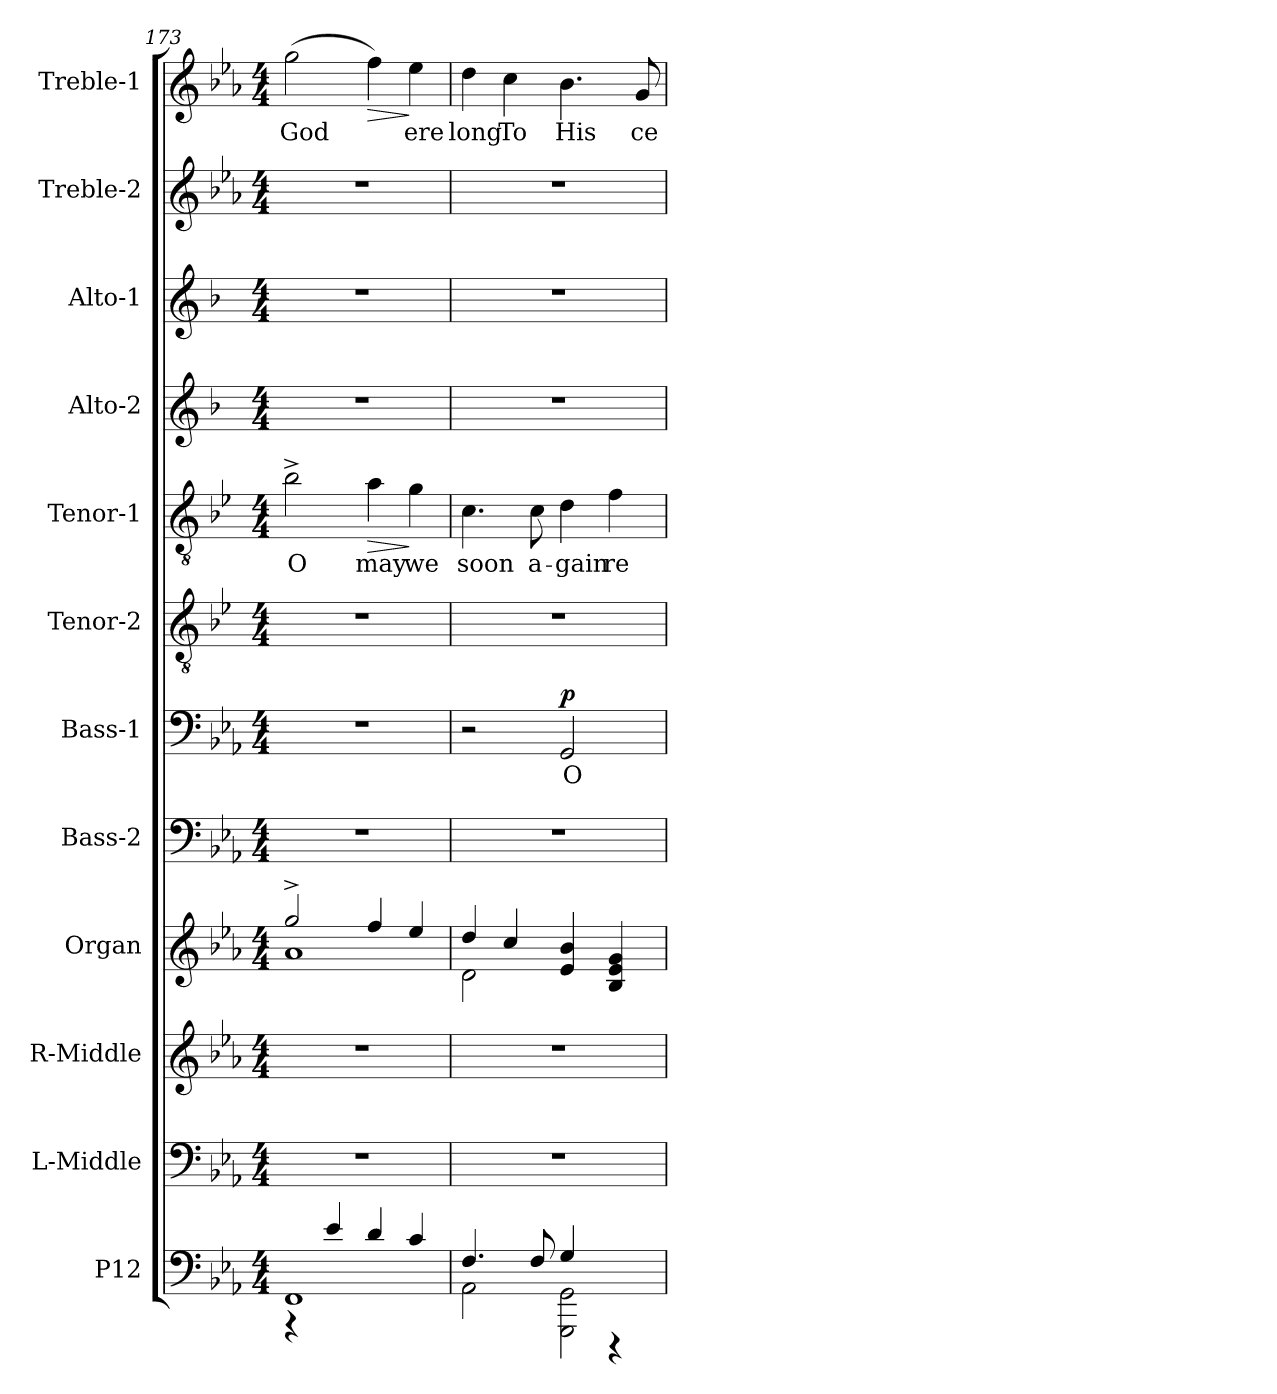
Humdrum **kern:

**kern	**kern	**kern	**kern	**kern	**kern	**text	**dynam	**kern	**kern	**text	**dynam	**kern	**kern	**kern	**kern	**text	**dynam
*part12	*part11	*part10	*part9	*part8	*part7	*part7	*part7	*part6	*part5	*part5	*part5	*part4	*part3	*part2	*part1	*part1	*part1
*staff12	*staff11	*staff10	*staff9	*staff8	*staff7	*staff7	*staff7	*staff6	*staff5	*staff5	*staff5	*staff4	*staff3	*staff2	*staff1	*staff1	*staff1
*I"P12	*I"L-Middle	*I"R-Middle	*I"Organ	*I"Bass-2	*I"Bass-1	*	*	*I"Tenor-2	*I"Tenor-1	*	*	*I"Alto-2	*I"Alto-1	*I"Treble-2	*I"Treble-1	*	*
*	*I'L-M	*	*	*I'B2:	*I'B:	*	*	*I'T2:	*I'T:	*	*	*I'A2:	*I'A:	*	*	*	*
*clefF4	*clefF4	*clefG2	*clefG2	*clefF4	*clefF4	*	*	*clefGv2	*clefGv2	*	*	*clefG2	*clefG2	*clefG2	*clefG2	*	*
*	*	*	*	*	*	*	*	*ITrd4c7	*ITrd4c7	*	*	*ITrd1c2	*ITrd1c2	*ITrd-7c-12	*ITrd-7c-12	*	*
*k[b-e-a-]	*k[b-e-a-]	*k[b-e-a-]	*k[b-e-a-]	*k[b-e-a-]	*k[b-e-a-]	*	*	*k[b-e-a-]	*k[b-e-a-]	*	*	*k[b-e-a-]	*k[b-e-a-]	*k[b-e-a-]	*k[b-e-a-]	*	*
*E-:	*E-:	*E-:	*E-:	*E-:	*E-:	*	*	*E-:	*E-:	*	*	*E-:	*E-:	*E-:	*E-:	*	*
*M4/4	*M4/4	*M4/4	*M4/4	*M4/4	*M4/4	*	*	*M4/4	*M4/4	*	*	*M4/4	*M4/4	*M4/4	*M4/4	*	*
=173	=173	=173	=173	=173	=173	=173	=173	=173	=173	=173	=173	=173	=173	=173	=173	=173	=173
*^	*	*	*^	*	*	*	*	*	*	*	*	*	*	*	*	*	*
!	!	!	!	!	!	!	!	!	!	!	!	!LO:LY:b:color=#000000	!	!	!	!	!	!	!
!	!	!	!	!	!	!	!	!	!	!	!	!	!	!	!	!	!	!LO:LY:b:color=#000000	!
1FFi	4r	1r	1r	2gg^i/	1a-i	1r	1r	.	.	1r	2e-^i\	O	.	1r	1r	1r	(2gggi\	God	.
.	4e-i/	.	.	.	.	.	.	.	.	.	.	.	.	.	.	.	.	.	.
!	!	!	!	!	!	!	!	!	!	!	!	!LO:LY:b:color=#000000	!LO:HP:b	!	!	!	!	!	!LO:HP:b
.	4di/	.	.	4ffi/	.	.	.	.	.	.	4di\	may	>	.	.	.	4fffi\)	.	>
!	!	!	!	!	!	!	!	!	!	!	!	!LO:LY:b:color=#000000	!	!	!	!	!	!	!
!	!	!	!	!	!	!	!	!	!	!	!	!	!	!	!	!	!	!LO:LY:b:color=#000000	!
.	4ci/	.	.	4ee-i/	.	.	.	.	.	.	4ci\	we	]	.	.	.	4eee-i\	ere	]
=174	=174	=174	=174	=174	=174	=174	=174	=174	=174	=174	=174	=174	=174	=174	=174	=174	=174	=174	=174
!	!	!	!	!	!	!	!	!	!	!	!	!LO:LY:b:color=#000000	!	!	!	!	!	!	!
!	!	!	!	!	!	!	!	!	!	!	!	!	!	!	!	!	!	!LO:LY:b:color=#000000	!
2AA-i\	4.Fi/	1r	1r	4ddi/	2di\	1r	2r	.	.	1r	4.Fi\	soon	.	1r	1r	1r	4dddi\	long	.
!	!	!	!	!	!	!	!	!	!	!	!	!	!	!	!	!	!	!LO:LY:b:color=#000000	!
.	.	.	.	4cci/	.	.	.	.	.	.	.	.	.	.	.	.	4ccci\	To	.
!	!	!	!	!	!	!	!	!	!	!	!	!LO:LY:b:color=#000000	!	!	!	!	!	!	!
.	8Fi/	.	.	.	.	.	.	.	.	.	8Fi\	a-	.	.	.	.	.	.	.
!	!	!	!	!	!	!	!	!LO:LY:b:color=#000000	!	!	!	!	!	!	!	!	!	!	!
!	!	!	!	!	!	!	!	!	!	!	!	!LO:LY:b:color=#000000	!	!	!	!	!	!	!
!	!	!	!	!	!	!	!	!	!	!	!	!	!	!	!	!	!	!LO:LY:b:color=#000000	!
2GGGi\ 2GGi	4Gi/	.	.	4e-i/ 4b-i	2ryy	.	2GGi/	O	p	.	4Gi\	-gain	.	.	.	.	4.bb-i\	His	.
!	!	!	!	!	!	!	!	!	!	!	!	!LO:LY:b:color=#000000	!	!	!	!	!	!	!
.	4r	.	.	4B-i/ 4e-i 4gi	.	.	.	.	.	.	4B-i\	re-	.	.	.	.	.	.	.
!	!	!	!	!	!	!	!	!	!	!	!	!	!	!	!	!	!	!LO:LY:b:color=#000000	!
.	.	.	.	.	.	.	.	.	.	.	.	.	.	.	.	.	8ggi/	ce-	.
*v	*v	*	*	*v	*v	*	*	*	*	*	*	*	*	*	*	*	*	*	*
=	=	=	=	=	=	=	=	=	=	=	=	=	=	=	=	=	=
*-	*-	*-	*-	*-	*-	*-	*-	*-	*-	*-	*-	*-	*-	*-	*-	*-	*-
